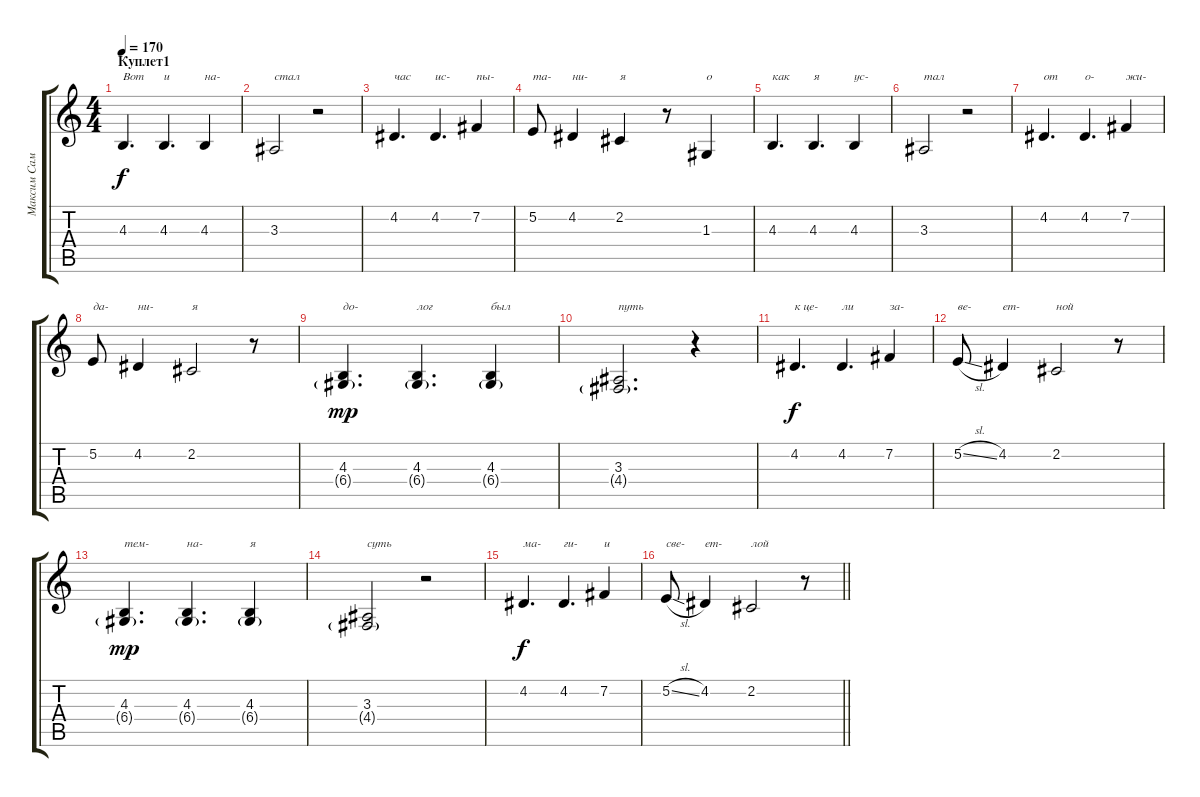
\track ("Максим Самосват" "Максим Сам") {instrument bassoon}
\staff {score tabs}
\tuning (E4 B3 G3 D3 A2 E2) {hide}
\ts (4 4)
\section ("" "Куплет1")
\tempo 170
\clef g2
\ks c
4.3.4{d txt "Вот" dy f} 4.3.4{d txt "и"} 4.3.4{txt "на-"} |
3.3.2{txt "стал"} r.2 |
4.2.4{d txt "час"} 4.2.4{d txt "ис-"} 7.2.4{txt "пы-"} |
5.2.8{txt "та-"} 4.2.4{txt "ни-"} 2.2.4{txt "я"} r.8 1.3.4{txt "о"} |
4.3.4{d txt "как"} 4.3.4{d txt "я"} 4.3.4{txt "ус-"} |
3.3.2{txt "тал"} r.2 |
4.2.4{d txt "от"} 4.2.4{d txt "о-"} 7.2.4{txt "жи-"} |
5.2.8{txt "да-"} 4.2.4{txt "ни-"} 2.2.2{txt "я"} r.8 |
(4.3 6.4{g}).4{d txt "до-" dy mp} (4.3 6.4{g}).4{d txt "лог"} (4.3 6.4{g}).4{txt "был"} |
(3.3 4.4{g}).2{d txt "путь"} r.4 |
4.2.4{d txt "к це-" dy f} 4.2.4{d txt "ли"} 7.2.4{txt "за-"} |
5.2{sl}.8{txt "ве-"} 4.2.4{txt "ет-"} 2.2.2{txt "ной"} r.8 |
(4.3 6.4{g}).4{d txt "тем-" dy mp} (4.3 6.4{g}).4{d txt "на-"} (4.3 6.4{g}).4{txt "я"} |
(3.3 4.4{g}).2{txt "суть"} r.2 |
4.2.4{d txt "ма-" dy f} 4.2.4{d txt "ги-"} 7.2.4{txt "и"} |
\barLineRight lightlight
5.2{sl}.8{txt "све-"} 4.2.4{txt "ет-"} 2.2.2{txt "лой"} r.8
